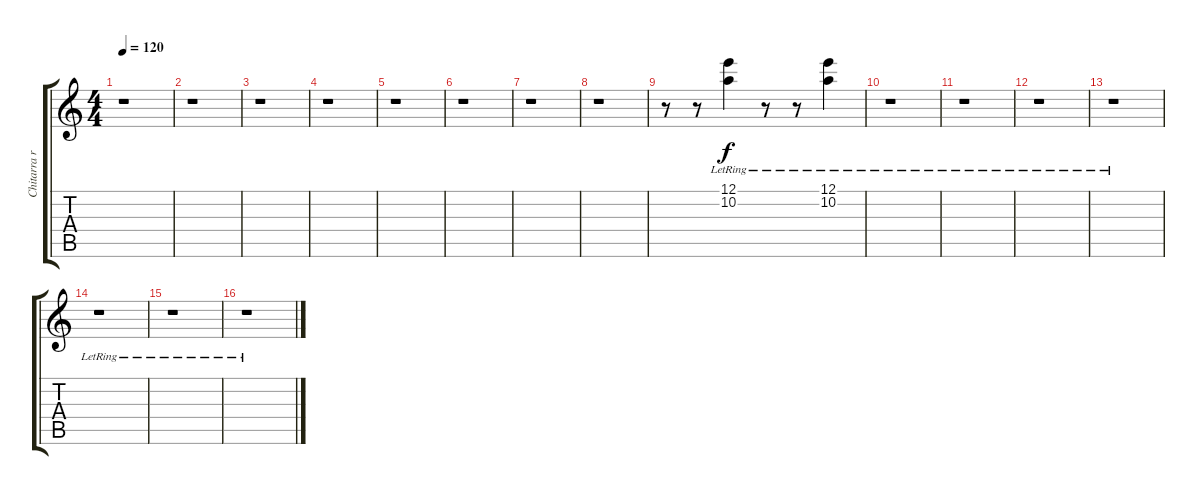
\track ("Chitarra ritmica overdrive" "Chitarra r") {instrument overdrivenguitar}
\staff {score tabs}
\tuning (E4 B3 G3 D3 A2 E2) {hide}
\ts (4 4)
\tempo 120
\clef g2
\ks c
r.1{dy f} |
r.1 |
r.1 |
r.1 |
r.1 |
r.1 |
r.1 |
r.1 |
r.8 r.8 (12.1 10.2{lr}).4 r.8 r.8 (12.1 10.2{lr}).4 |
r.1 |
r.1 |
r.1 |
r.1 |
r.1 |
r.1 |
r.1
